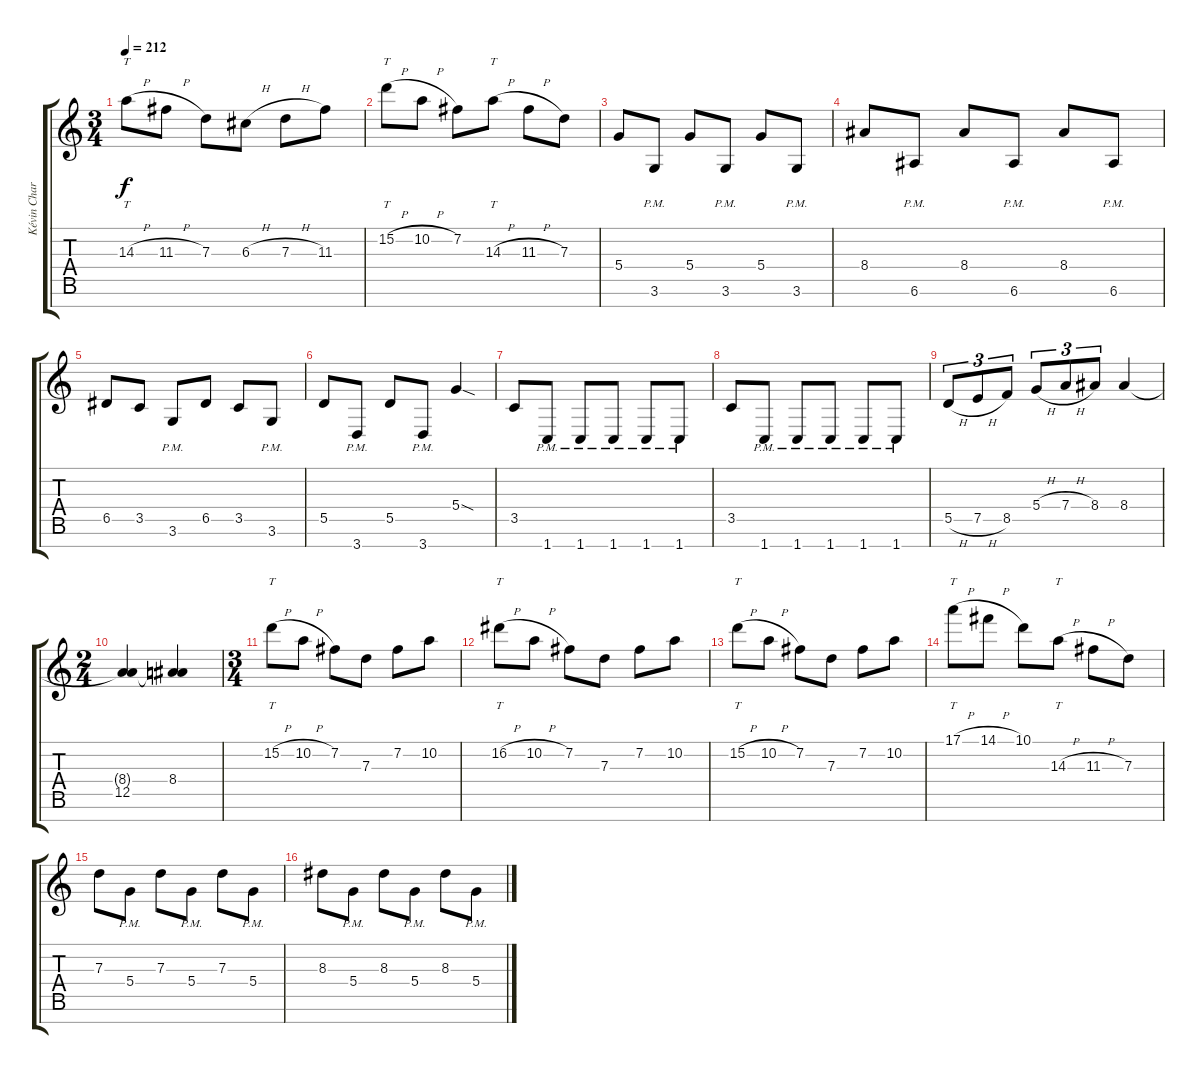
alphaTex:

\track ("Kévin Chartré" "Kévin Char") {instrument distortionguitar}
\staff {score tabs}
\tuning (E4 B3 G3 D3 A2 E2 B1) {hide}
\ts (3 4)
\tempo 212
\clef g2
\ks c
14.3{h}.8{tt dy f} 11.3{h}.8 7.3.8 6.3{h}.8 7.3{h}.8 11.3.8 |
15.2{h}.8{tt} 10.2{h}.8 7.2.8 14.3{h}.8{tt} 11.3{h}.8 7.3.8 |
5.4.8 3.6{pm}.8 5.4.8 3.6{pm}.8 5.4.8 3.6{pm}.8 |
8.4.8 6.6{pm}.8 8.4.8 6.6{pm}.8 8.4.8 6.6{pm}.8 |
6.5.8 3.5.8 3.6{pm}.8 6.5.8 3.5.8 3.6{pm}.8 |
5.5.8 3.7{pm}.8 5.5.8 3.7{pm}.8 5.4{sod}.4 |
3.5.8 1.7{pm}.8 1.7{pm}.8 1.7{pm}.8 1.7{pm}.8 1.7{pm}.8 |
3.5.8 1.7{pm}.8 1.7{pm}.8 1.7{pm}.8 1.7{pm}.8 1.7{pm}.8 |
5.5{h}.8{tu (3 2)} 7.5{h}.8{tu (3 2)} 8.5.8{tu (3 2)} 5.4{h}.8{tu (3 2)} 7.4{h}.8{tu (3 2)} 8.4.8{tu (3 2)} 8.4.4 |
\ts (2 4)
(8.4{t} 12.5).4 (8.4 12.5{t}).4 |
\ts (3 4)
15.2{h}.8{tt} 10.2{h}.8 7.2.8 7.3.8 7.2.8 10.2.8 |
16.2{h}.8{tt} 10.2{h}.8 7.2.8 7.3.8 7.2.8 10.2.8 |
15.2{h}.8{tt} 10.2{h}.8 7.2.8 7.3.8 7.2.8 10.2.8 |
17.1{h}.8{tt} 14.1{h}.8 10.1.8 14.3{h}.8{tt} 11.3{h}.8 7.3.8 |
7.3.8 5.4{pm}.8 7.3.8 5.4{pm}.8 7.3.8 5.4{pm}.8 |
8.3.8 5.4{pm}.8 8.3.8 5.4{pm}.8 8.3.8 5.4{pm}.8
